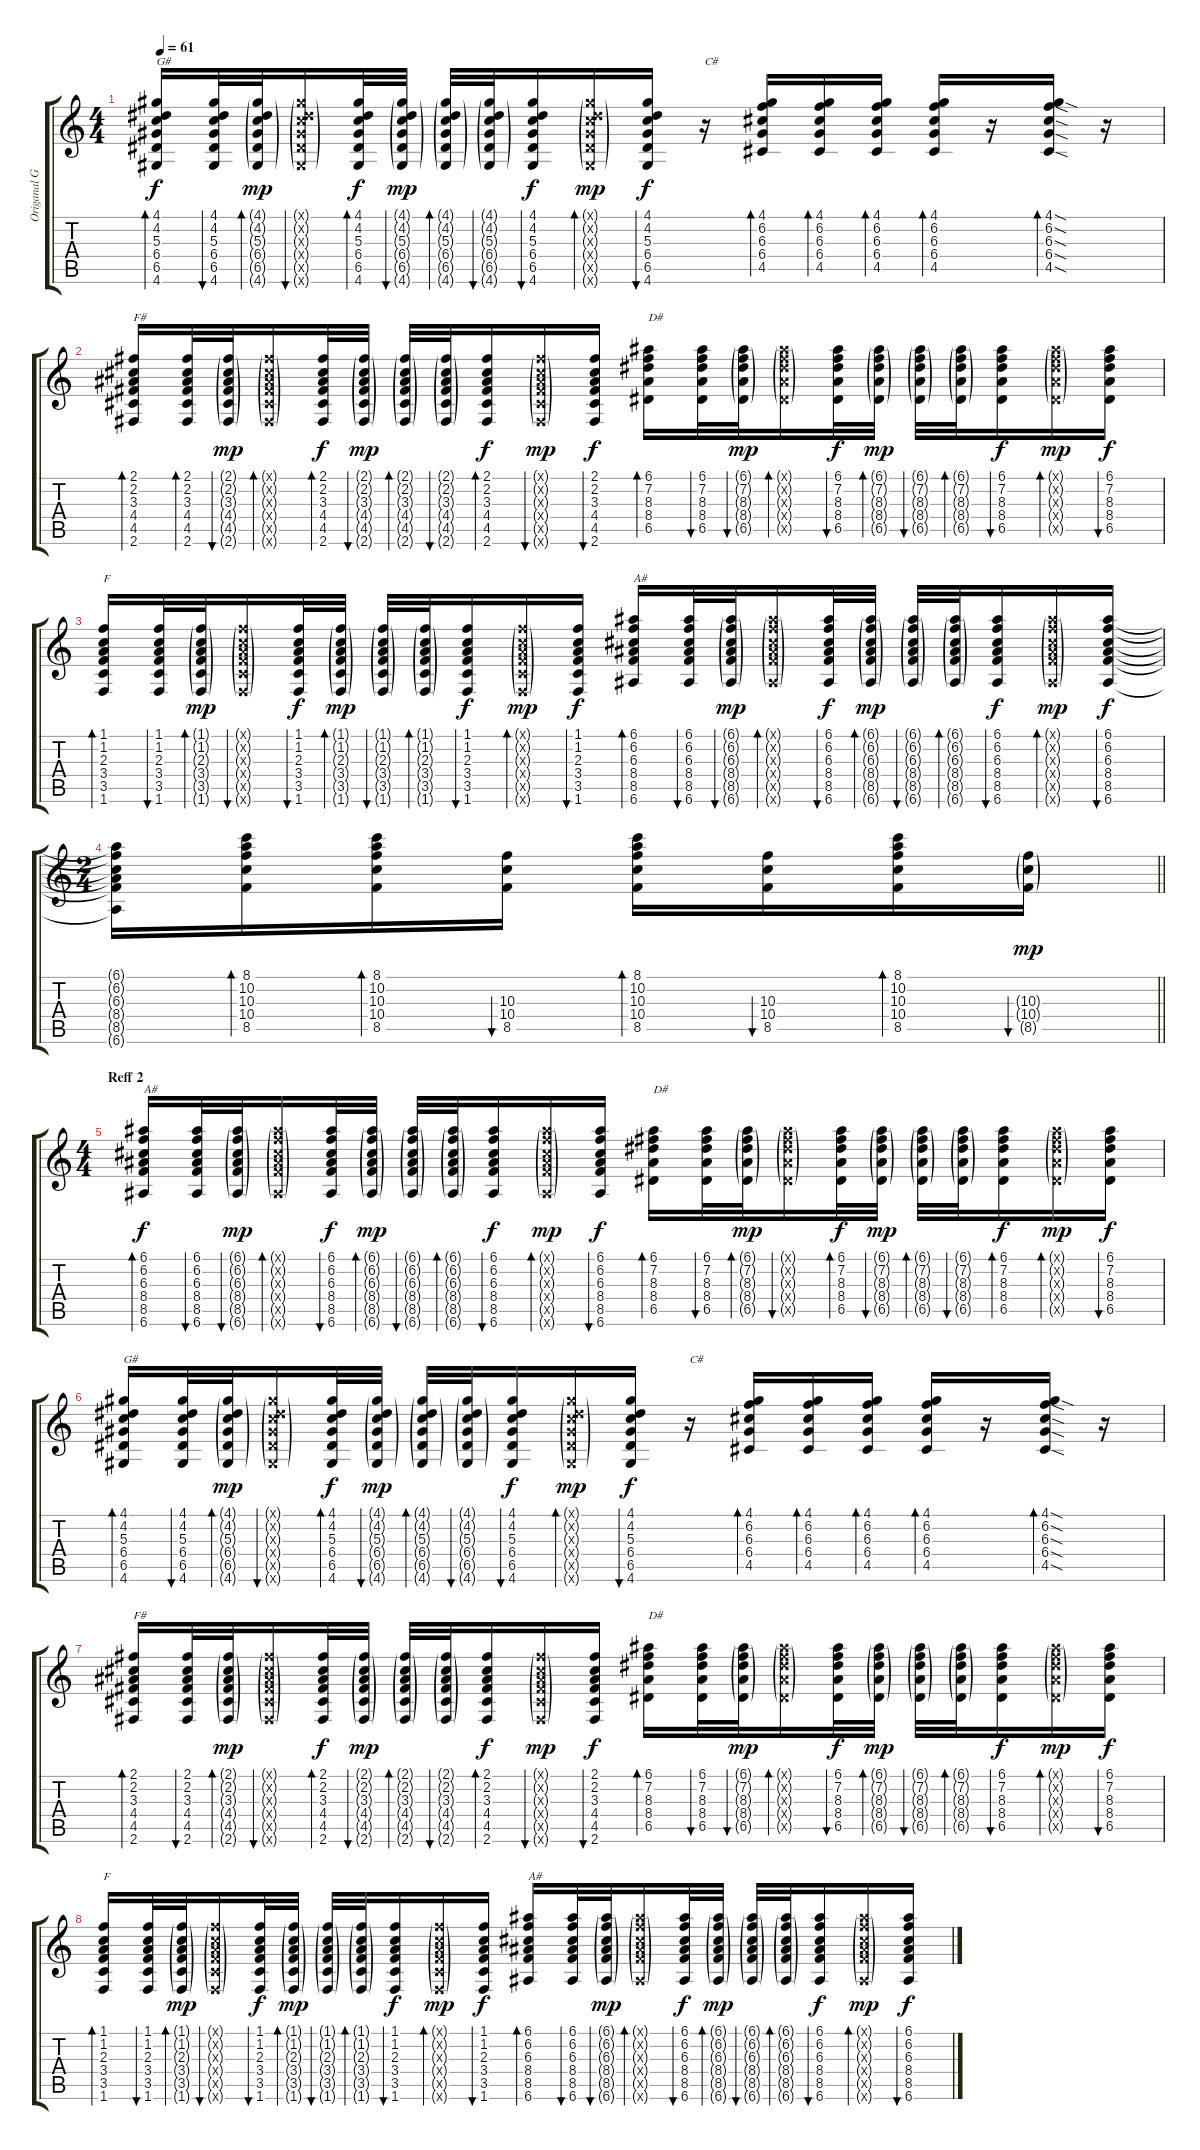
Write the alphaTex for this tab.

\track ("Origanal Guitar Tegar" "Origanal G") {instrument acousticguitarsteel}
\staff {score tabs}
\tuning (E4 B3 G3 D3 A2 E2) {hide}
\ts (4 4)
\tempo 61
\clef g2
\ks c
(4.1 4.2 5.3 6.4 6.5 4.6).16{bd 30 txt "G#" dy f} (4.1 4.2 5.3 6.4 6.5 4.6).32{bu 30} (4.1{g} 4.2{g} 5.3{g} 6.4{g} 6.5{g} 4.6{g}).32{bd 30 dy mp} (4.1{g x} 4.2{g x} 5.3{g x} 6.4{g x} 6.5{g x} 4.6{g x}).16{bu 30} (4.1 4.2 5.3 6.4 6.5 4.6).32{bd 30 dy f} (4.1{g} 4.2{g} 5.3{g} 6.4{g} 6.5{g} 4.6{g}).32{bu 30 dy mp} (4.1{g} 4.2{g} 5.3{g} 6.4{g} 6.5{g} 4.6{g}).32{bd 30} (4.1{g} 4.2{g} 5.3{g} 6.4{g} 6.5{g} 4.6{g}).32{bu 30} (4.1 4.2 5.3 6.4 6.5 4.6).16{bu 30 dy f} (4.1{g x} 4.2{g x} 5.3{g x} 6.4{g x} 6.5{g x} 4.6{g x}).16{bd 30 dy mp} (4.1 4.2 5.3 6.4 6.5 4.6).16{bu 30 dy f} r.16{txt "C#"} (4.1 6.2 6.3 6.4 4.5).16{bd 30} (4.1 6.2 6.3 6.4 4.5).16{bd 30} (4.1 6.2 6.3 6.4 4.5).16{bd 30} (4.1 6.2 6.3 6.4 4.5).16{bd 30} r.16 (4.1{sod} 6.2{sod} 6.3{sod} 6.4{sod} 4.5{sod}).16{bd 30} r.16 |
(2.1 2.2 3.3 4.4 4.5 2.6).16{bd 30 txt "F#"} (2.1 2.2 3.3 4.4 4.5 2.6).32{bd 30} (2.1{g} 2.2{g} 3.3{g} 4.4{g} 4.5{g} 2.6{g}).32{bu 30 dy mp} (2.1{g x} 2.2{g x} 3.3{g x} 4.4{g x} 4.5{g x} 2.6{g x}).16{bd 30} (2.1 2.2 3.3 4.4 4.5 2.6).32{bd 30 dy f} (2.1{g} 2.2{g} 3.3{g} 4.4{g} 4.5{g} 2.6{g}).32{bu 30 dy mp} (2.1{g} 2.2{g} 3.3{g} 4.4{g} 4.5{g} 2.6{g}).32{bd 30} (2.1{g} 2.2{g} 3.3{g} 4.4{g} 4.5{g} 2.6{g}).32{bu 30} (2.1 2.2 3.3 4.4 4.5 2.6).16{bd 30 dy f} (2.1{g x} 2.2{g x} 3.3{g x} 4.4{g x} 4.5{g x} 2.6{g x}).16{bu 30 dy mp} (2.1 2.2 3.3 4.4 4.5 2.6).16{bu 30 dy f} (6.1 7.2 8.3 8.4 6.5).16{bd 30 txt "D#"} (6.1 7.2 8.3 8.4 6.5).32{bu 30} (6.1{g} 7.2{g} 8.3{g} 8.4{g} 6.5{g}).32{bu 30 dy mp} (6.1{g x} 7.2{g x} 8.3{g x} 8.4{g x} 6.5{g x}).16{bd 30} (6.1 7.2 8.3 8.4 6.5).32{bu 30 dy f} (6.1{g} 7.2{g} 8.3{g} 8.4{g} 6.5{g}).32{bd 30 dy mp} (6.1{g} 7.2{g} 8.3{g} 8.4{g} 6.5{g}).32{bu 30} (6.1{g} 7.2{g} 8.3{g} 8.4{g} 6.5{g}).32{bd 30} (6.1 7.2 8.3 8.4 6.5).16{bu 30 dy f} (6.1{g x} 7.2{g x} 8.3{g x} 8.4{g x} 6.5{g x}).16{bd 30 dy mp} (6.1 7.2 8.3 8.4 6.5).16{bu 30 dy f} |
(1.1 1.2 2.3 3.4 3.5 1.6).16{bd 30 txt "F"} (1.1 1.2 2.3 3.4 3.5 1.6).32{bu 30} (1.1{g} 1.2{g} 2.3{g} 3.4{g} 3.5{g} 1.6{g}).32{bd 30 dy mp} (1.1{g x} 1.2{g x} 2.3{g x} 3.4{g x} 3.5{g x} 1.6{g x}).16{bu 30} (1.1 1.2 2.3 3.4 3.5 1.6).32{bu 30 dy f} (1.1{g} 1.2{g} 2.3{g} 3.4{g} 3.5{g} 1.6{g}).32{bd 30 dy mp} (1.1{g} 1.2{g} 2.3{g} 3.4{g} 3.5{g} 1.6{g}).32{bu 30} (1.1{g} 1.2{g} 2.3{g} 3.4{g} 3.5{g} 1.6{g}).32{bd 30} (1.1 1.2 2.3 3.4 3.5 1.6).16{bu 30 dy f} (1.1{g x} 1.2{g x} 2.3{g x} 3.4{g x} 3.5{g x} 1.6{g x}).16{bd 30 dy mp} (1.1 1.2 2.3 3.4 3.5 1.6).16{bu 30 dy f} (6.1 6.2 6.3 8.4 8.5 6.6).16{bd 30 txt "A#"} (6.1 6.2 6.3 8.4 8.5 6.6).32{bu 30} (6.1{g} 6.2{g} 6.3{g} 8.4{g} 8.5{g} 6.6{g}).32{bu 30 dy mp} (6.1{g x} 6.2{g x} 6.3{g x} 8.4{g x} 8.5{g x} 6.6{g x}).16{bd 30} (6.1 6.2 6.3 8.4 8.5 6.6).32{bu 30 dy f} (6.1{g} 6.2{g} 6.3{g} 8.4{g} 8.5{g} 6.6{g}).32{bd 30 dy mp} (6.1{g} 6.2{g} 6.3{g} 8.4{g} 8.5{g} 6.6{g}).32{bu 30} (6.1{g} 6.2{g} 6.3{g} 8.4{g} 8.5{g} 6.6{g}).32{bd 30} (6.1 6.2 6.3 8.4 8.5 6.6).16{bu 30 dy f} (6.1{g x} 6.2{g x} 6.3{g x} 8.4{g x} 8.5{g x} 6.6{g x}).16{bd 30 dy mp} (6.1 6.2 6.3 8.4 8.5 6.6).16{bu 30 dy f} |
\ts (2 4)
\barLineRight lightlight
(6.1{t} 6.2{t} 6.3{t} 8.4{t} 8.5{t} 6.6{t}).16 (8.1 10.2 10.3 10.4 8.5).16{bd 30} (8.1 10.2 10.3 10.4 8.5).16{bd 30} (10.3 10.4 8.5).16{bu 30} (8.1 10.2 10.3 10.4 8.5).16{bd 30} (10.3 10.4 8.5).16{bu 30} (8.1 10.2 10.3 10.4 8.5).16{bd 30} (10.3{g} 10.4{g} 8.5{g}).16{bu 30 dy mp} |
\ts (4 4)
\section ("" "Reff 2")
(6.1 6.2 6.3 8.4 8.5 6.6).16{bd 30 txt "A#" dy f} (6.1 6.2 6.3 8.4 8.5 6.6).32{bu 30} (6.1{g} 6.2{g} 6.3{g} 8.4{g} 8.5{g} 6.6{g}).32{bu 30 dy mp} (6.1{g x} 6.2{g x} 6.3{g x} 8.4{g x} 8.5{g x} 6.6{g x}).16{bd 30} (6.1 6.2 6.3 8.4 8.5 6.6).32{bu 30 dy f} (6.1{g} 6.2{g} 6.3{g} 8.4{g} 8.5{g} 6.6{g}).32{bd 30 dy mp} (6.1{g} 6.2{g} 6.3{g} 8.4{g} 8.5{g} 6.6{g}).32{bu 30} (6.1{g} 6.2{g} 6.3{g} 8.4{g} 8.5{g} 6.6{g}).32{bd 30} (6.1 6.2 6.3 8.4 8.5 6.6).16{bu 30 dy f} (6.1{g x} 6.2{g x} 6.3{g x} 8.4{g x} 8.5{g x} 6.6{g x}).16{bd 30 dy mp} (6.1 6.2 6.3 8.4 8.5 6.6).16{bu 30 dy f} (6.1 7.2 8.3 8.4 6.5).16{bd 30 txt "D#"} (6.1 7.2 8.3 8.4 6.5).32{bu 30} (6.1{g} 7.2{g} 8.3{g} 8.4{g} 6.5{g}).32{bd 30 dy mp} (6.1{g x} 7.2{g x} 8.3{g x} 8.4{g x} 6.5{g x}).16{bu 30} (6.1 7.2 8.3 8.4 6.5).32{bd 30 dy f} (6.1{g} 7.2{g} 8.3{g} 8.4{g} 6.5{g}).32{bu 30 dy mp} (6.1{g} 7.2{g} 8.3{g} 8.4{g} 6.5{g}).32{bd 30} (6.1{g} 7.2{g} 8.3{g} 8.4{g} 6.5{g}).32{bu 30} (6.1 7.2 8.3 8.4 6.5).16{bd 30 dy f} (6.1{g x} 7.2{g x} 8.3{g x} 8.4{g x} 6.5{g x}).16{bd 30 dy mp} (6.1 7.2 8.3 8.4 6.5).16{bu 30 dy f} |
(4.1 4.2 5.3 6.4 6.5 4.6).16{bd 30 txt "G#"} (4.1 4.2 5.3 6.4 6.5 4.6).32{bu 30} (4.1{g} 4.2{g} 5.3{g} 6.4{g} 6.5{g} 4.6{g}).32{bd 30 dy mp} (4.1{g x} 4.2{g x} 5.3{g x} 6.4{g x} 6.5{g x} 4.6{g x}).16{bu 30} (4.1 4.2 5.3 6.4 6.5 4.6).32{bd 30 dy f} (4.1{g} 4.2{g} 5.3{g} 6.4{g} 6.5{g} 4.6{g}).32{bu 30 dy mp} (4.1{g} 4.2{g} 5.3{g} 6.4{g} 6.5{g} 4.6{g}).32{bd 30} (4.1{g} 4.2{g} 5.3{g} 6.4{g} 6.5{g} 4.6{g}).32{bu 30} (4.1 4.2 5.3 6.4 6.5 4.6).16{bu 30 dy f} (4.1{g x} 4.2{g x} 5.3{g x} 6.4{g x} 6.5{g x} 4.6{g x}).16{bd 30 dy mp} (4.1 4.2 5.3 6.4 6.5 4.6).16{bu 30 dy f} r.16{txt "C#"} (4.1 6.2 6.3 6.4 4.5).16{bd 30} (4.1 6.2 6.3 6.4 4.5).16{bd 30} (4.1 6.2 6.3 6.4 4.5).16{bd 30} (4.1 6.2 6.3 6.4 4.5).16{bd 30} r.16 (4.1{sod} 6.2{sod} 6.3{sod} 6.4{sod} 4.5{sod}).16{bd 30} r.16 |
(2.1 2.2 3.3 4.4 4.5 2.6).16{bd 30 txt "F#"} (2.1 2.2 3.3 4.4 4.5 2.6).32{bu 30} (2.1{g} 2.2{g} 3.3{g} 4.4{g} 4.5{g} 2.6{g}).32{bd 30 dy mp} (2.1{g x} 2.2{g x} 3.3{g x} 4.4{g x} 4.5{g x} 2.6{g x}).16{bu 30} (2.1 2.2 3.3 4.4 4.5 2.6).32{bd 30 dy f} (2.1{g} 2.2{g} 3.3{g} 4.4{g} 4.5{g} 2.6{g}).32{bu 30 dy mp} (2.1{g} 2.2{g} 3.3{g} 4.4{g} 4.5{g} 2.6{g}).32{bd 30} (2.1{g} 2.2{g} 3.3{g} 4.4{g} 4.5{g} 2.6{g}).32{bu 30} (2.1 2.2 3.3 4.4 4.5 2.6).16{bd 30 dy f} (2.1{g x} 2.2{g x} 3.3{g x} 4.4{g x} 4.5{g x} 2.6{g x}).16{bu 30 dy mp} (2.1 2.2 3.3 4.4 4.5 2.6).16{bu 30 dy f} (6.1 7.2 8.3 8.4 6.5).16{bd 30 txt "D#"} (6.1 7.2 8.3 8.4 6.5).32{bu 30} (6.1{g} 7.2{g} 8.3{g} 8.4{g} 6.5{g}).32{bu 30 dy mp} (6.1{g x} 7.2{g x} 8.3{g x} 8.4{g x} 6.5{g x}).16{bd 30} (6.1 7.2 8.3 8.4 6.5).32{bu 30 dy f} (6.1{g} 7.2{g} 8.3{g} 8.4{g} 6.5{g}).32{bd 30 dy mp} (6.1{g} 7.2{g} 8.3{g} 8.4{g} 6.5{g}).32{bu 30} (6.1{g} 7.2{g} 8.3{g} 8.4{g} 6.5{g}).32{bd 30} (6.1 7.2 8.3 8.4 6.5).16{bu 30 dy f} (6.1{g x} 7.2{g x} 8.3{g x} 8.4{g x} 6.5{g x}).16{bd 30 dy mp} (6.1 7.2 8.3 8.4 6.5).16{bu 30 dy f} |
(1.1 1.2 2.3 3.4 3.5 1.6).16{bd 30 txt "F"} (1.1 1.2 2.3 3.4 3.5 1.6).32{bu 30} (1.1{g} 1.2{g} 2.3{g} 3.4{g} 3.5{g} 1.6{g}).32{bd 30 dy mp} (1.1{g x} 1.2{g x} 2.3{g x} 3.4{g x} 3.5{g x} 1.6{g x}).16{bu 30} (1.1 1.2 2.3 3.4 3.5 1.6).32{bu 30 dy f} (1.1{g} 1.2{g} 2.3{g} 3.4{g} 3.5{g} 1.6{g}).32{bd 30 dy mp} (1.1{g} 1.2{g} 2.3{g} 3.4{g} 3.5{g} 1.6{g}).32{bu 30} (1.1{g} 1.2{g} 2.3{g} 3.4{g} 3.5{g} 1.6{g}).32{bd 30} (1.1 1.2 2.3 3.4 3.5 1.6).16{bu 30 dy f} (1.1{g x} 1.2{g x} 2.3{g x} 3.4{g x} 3.5{g x} 1.6{g x}).16{bd 30 dy mp} (1.1 1.2 2.3 3.4 3.5 1.6).16{bu 30 dy f} (6.1 6.2 6.3 8.4 8.5 6.6).16{bd 30 txt "A#"} (6.1 6.2 6.3 8.4 8.5 6.6).32{bu 30} (6.1{g} 6.2{g} 6.3{g} 8.4{g} 8.5{g} 6.6{g}).32{bu 30 dy mp} (6.1{g x} 6.2{g x} 6.3{g x} 8.4{g x} 8.5{g x} 6.6{g x}).16{bd 30} (6.1 6.2 6.3 8.4 8.5 6.6).32{bu 30 dy f} (6.1{g} 6.2{g} 6.3{g} 8.4{g} 8.5{g} 6.6{g}).32{bd 30 dy mp} (6.1{g} 6.2{g} 6.3{g} 8.4{g} 8.5{g} 6.6{g}).32{bu 30} (6.1{g} 6.2{g} 6.3{g} 8.4{g} 8.5{g} 6.6{g}).32{bd 30} (6.1 6.2 6.3 8.4 8.5 6.6).16{bu 30 dy f} (6.1{g x} 6.2{g x} 6.3{g x} 8.4{g x} 8.5{g x} 6.6{g x}).16{bd 30 dy mp} (6.1 6.2 6.3 8.4 8.5 6.6).16{bu 30 dy f}
